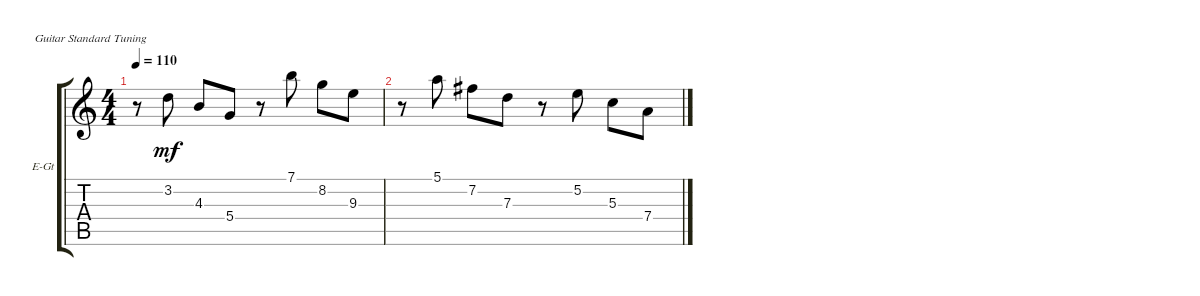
\defaultSystemsLayout 4
\bracketExtendMode groupsimilarinstruments
\firstSystemTrackNameOrientation horizontal
\otherSystemsTrackNameOrientation horizontal
\track ("Electric Guitar" "E-Gt") {instrument electricguitarclean}
\staff {score tabs}
\tuning (E4 B3 G3 D3 A2 E2)
\ts (4 4)
\tempo 110
\clef g2
\ks c
r.8{dy mf} 3.2.8 4.3.8 5.4.8 r.8 7.1.8 8.2.8 9.3.8 |
r.8 5.1.8 7.2.8 7.3.8 r.8 5.2.8 5.3.8 7.4.8
